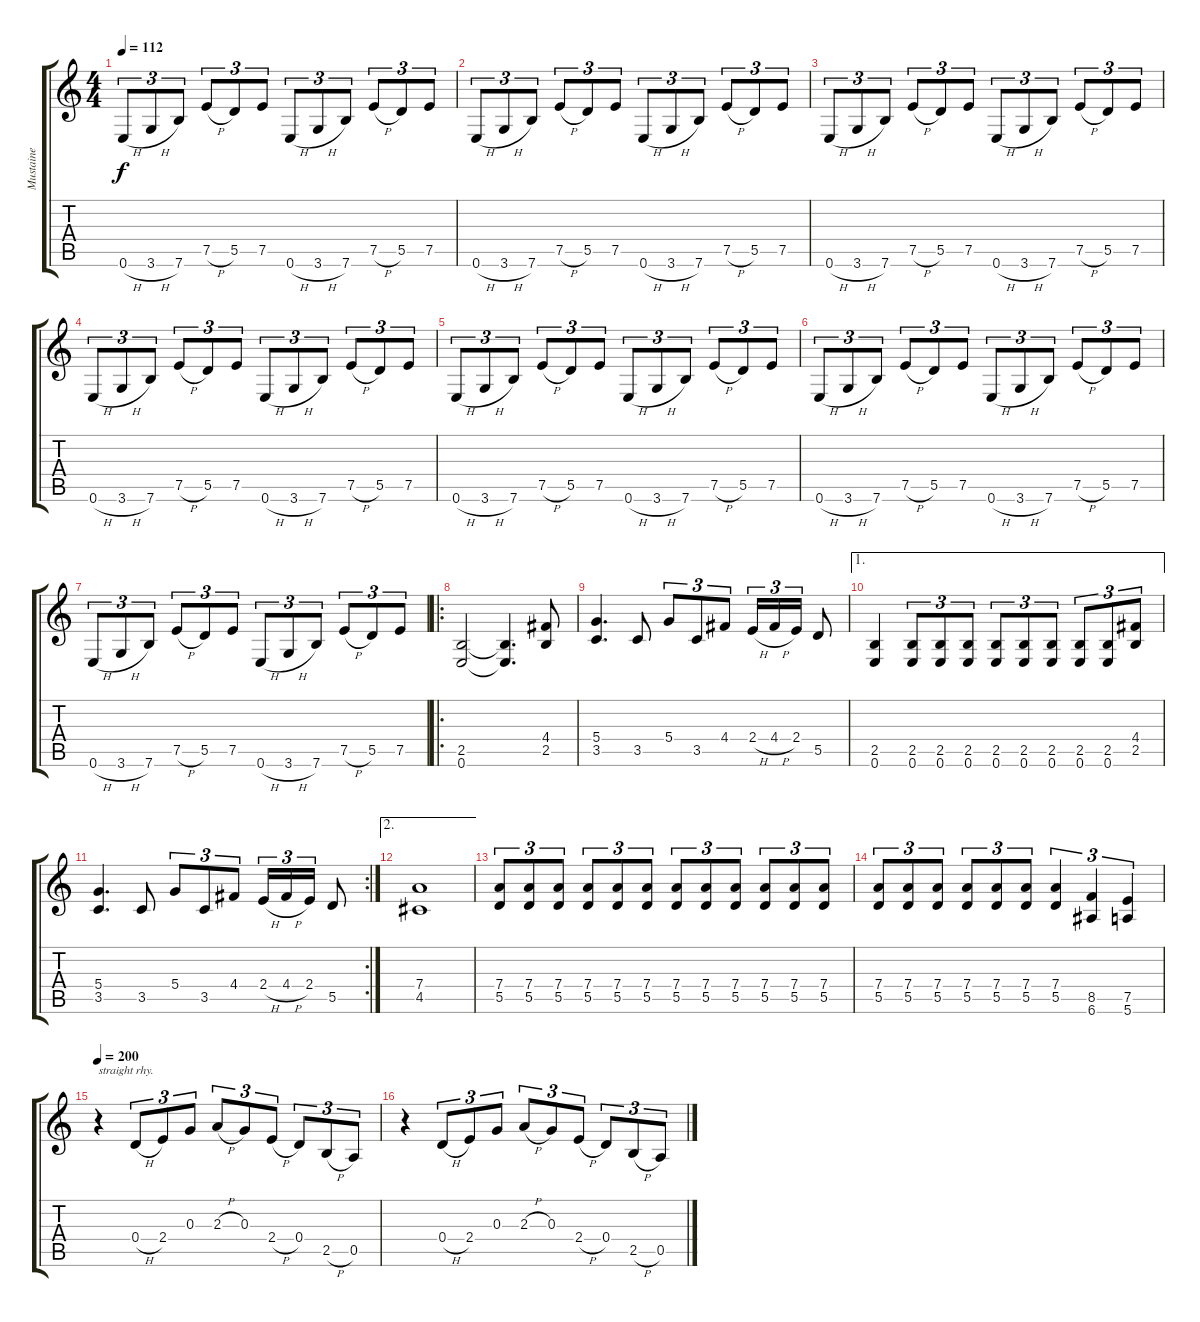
\track ("Mustaine" "Mustaine") {instrument distortionguitar}
\staff {score tabs}
\tuning (E4 B3 G3 D3 A2 E2) {hide}
\ts (4 4)
\tempo 112
\clef g2
\ks c
0.6{h}.8{tu (3 2) dy f} 3.6{h}.8{tu (3 2)} 7.6.8{tu (3 2)} 7.5{h}.8{tu (3 2)} 5.5.8{tu (3 2)} 7.5.8{tu (3 2)} 0.6{h}.8{tu (3 2)} 3.6{h}.8{tu (3 2)} 7.6.8{tu (3 2)} 7.5{h}.8{tu (3 2)} 5.5.8{tu (3 2)} 7.5.8{tu (3 2)} |
0.6{h}.8{tu (3 2)} 3.6{h}.8{tu (3 2)} 7.6.8{tu (3 2)} 7.5{h}.8{tu (3 2)} 5.5.8{tu (3 2)} 7.5.8{tu (3 2)} 0.6{h}.8{tu (3 2)} 3.6{h}.8{tu (3 2)} 7.6.8{tu (3 2)} 7.5{h}.8{tu (3 2)} 5.5.8{tu (3 2)} 7.5.8{tu (3 2)} |
0.6{h}.8{tu (3 2)} 3.6{h}.8{tu (3 2)} 7.6.8{tu (3 2)} 7.5{h}.8{tu (3 2)} 5.5.8{tu (3 2)} 7.5.8{tu (3 2)} 0.6{h}.8{tu (3 2)} 3.6{h}.8{tu (3 2)} 7.6.8{tu (3 2)} 7.5{h}.8{tu (3 2)} 5.5.8{tu (3 2)} 7.5.8{tu (3 2)} |
0.6{h}.8{tu (3 2)} 3.6{h}.8{tu (3 2)} 7.6.8{tu (3 2)} 7.5{h}.8{tu (3 2)} 5.5.8{tu (3 2)} 7.5.8{tu (3 2)} 0.6{h}.8{tu (3 2)} 3.6{h}.8{tu (3 2)} 7.6.8{tu (3 2)} 7.5{h}.8{tu (3 2)} 5.5.8{tu (3 2)} 7.5.8{tu (3 2)} |
0.6{h}.8{tu (3 2)} 3.6{h}.8{tu (3 2)} 7.6.8{tu (3 2)} 7.5{h}.8{tu (3 2)} 5.5.8{tu (3 2)} 7.5.8{tu (3 2)} 0.6{h}.8{tu (3 2)} 3.6{h}.8{tu (3 2)} 7.6.8{tu (3 2)} 7.5{h}.8{tu (3 2)} 5.5.8{tu (3 2)} 7.5.8{tu (3 2)} |
0.6{h}.8{tu (3 2)} 3.6{h}.8{tu (3 2)} 7.6.8{tu (3 2)} 7.5{h}.8{tu (3 2)} 5.5.8{tu (3 2)} 7.5.8{tu (3 2)} 0.6{h}.8{tu (3 2)} 3.6{h}.8{tu (3 2)} 7.6.8{tu (3 2)} 7.5{h}.8{tu (3 2)} 5.5.8{tu (3 2)} 7.5.8{tu (3 2)} |
0.6{h}.8{tu (3 2)} 3.6{h}.8{tu (3 2)} 7.6.8{tu (3 2)} 7.5{h}.8{tu (3 2)} 5.5.8{tu (3 2)} 7.5.8{tu (3 2)} 0.6{h}.8{tu (3 2)} 3.6{h}.8{tu (3 2)} 7.6.8{tu (3 2)} 7.5{h}.8{tu (3 2)} 5.5.8{tu (3 2)} 7.5.8{tu (3 2)} |
\ro
(2.5 0.6).2 (2.5{t} 0.6{t}).4{d} (4.4 2.5).8 |
(5.4 3.5).4{d} 3.5.8 5.4.8{tu (3 2)} 3.5.8{tu (3 2)} 4.4.8{tu (3 2)} 2.4{h}.16{tu (3 2)} 4.4{h}.16{tu (3 2)} 2.4.16{tu (3 2)} 5.5.8 |
\ae 1
(2.5 0.6).4 (2.5 0.6).8{tu (3 2)} (2.5 0.6).8{tu (3 2)} (2.5 0.6).8{tu (3 2)} (2.5 0.6).8{tu (3 2)} (2.5 0.6).8{tu (3 2)} (2.5 0.6).8{tu (3 2)} (2.5 0.6).8{tu (3 2)} (2.5 0.6).8{tu (3 2)} (4.4 2.5).8{tu (3 2)} |
\rc 2
(5.4 3.5).4{d} 3.5.8 5.4.8{tu (3 2)} 3.5.8{tu (3 2)} 4.4.8{tu (3 2)} 2.4{h}.16{tu (3 2)} 4.4{h}.16{tu (3 2)} 2.4.16{tu (3 2)} 5.5.8 |
\ae 2
(7.4 4.5).1 |
(7.4 5.5).8{tu (3 2)} (7.4 5.5).8{tu (3 2)} (7.4 5.5).8{tu (3 2)} (7.4 5.5).8{tu (3 2)} (7.4 5.5).8{tu (3 2)} (7.4 5.5).8{tu (3 2)} (7.4 5.5).8{tu (3 2)} (7.4 5.5).8{tu (3 2)} (7.4 5.5).8{tu (3 2)} (7.4 5.5).8{tu (3 2)} (7.4 5.5).8{tu (3 2)} (7.4 5.5).8{tu (3 2)} |
(7.4 5.5).8{tu (3 2)} (7.4 5.5).8{tu (3 2)} (7.4 5.5).8{tu (3 2)} (7.4 5.5).8{tu (3 2)} (7.4 5.5).8{tu (3 2)} (7.4 5.5).8{tu (3 2)} (7.4 5.5).4{tu (3 2)} (8.5 6.6).4{tu (3 2)} (7.5 5.6).4{tu (3 2)} |
\tempo 200
r.4{txt "straight rhy."} 0.4{h}.8{tu (3 2)} 2.4.8{tu (3 2)} 0.3.8{tu (3 2)} 2.3{h}.8{tu (3 2)} 0.3.8{tu (3 2)} 2.4{h}.8{tu (3 2)} 0.4.8{tu (3 2)} 2.5{h}.8{tu (3 2)} 0.5.8{tu (3 2)} |
r.4 0.4{h}.8{tu (3 2)} 2.4.8{tu (3 2)} 0.3.8{tu (3 2)} 2.3{h}.8{tu (3 2)} 0.3.8{tu (3 2)} 2.4{h}.8{tu (3 2)} 0.4.8{tu (3 2)} 2.5{h}.8{tu (3 2)} 0.5.8{tu (3 2)}
